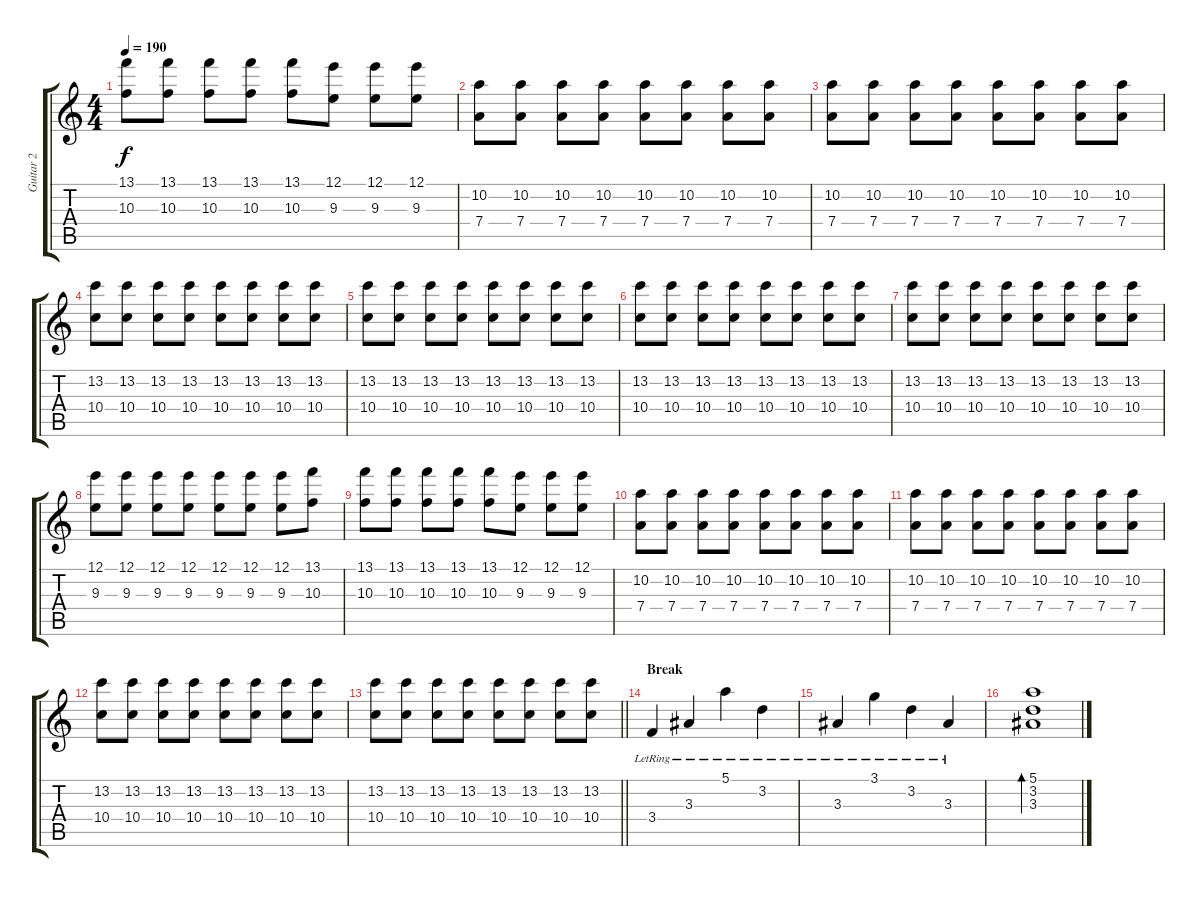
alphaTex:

\track ("Guitar 2" "Guitar 2") {instrument overdrivenguitar}
\staff {score tabs}
\tuning (E4 B3 G3 D3 A2 E2) {hide}
\ts (4 4)
\tempo 190
\clef g2
\ks c
(13.1 10.3).8{dy f} (13.1 10.3).8 (13.1 10.3).8 (13.1 10.3).8 (13.1 10.3).8 (12.1 9.3).8 (12.1 9.3).8 (12.1 9.3).8 |
(10.2 7.4).8 (10.2 7.4).8 (10.2 7.4).8 (10.2 7.4).8 (10.2 7.4).8 (10.2 7.4).8 (10.2 7.4).8 (10.2 7.4).8 |
(10.2 7.4).8 (10.2 7.4).8 (10.2 7.4).8 (10.2 7.4).8 (10.2 7.4).8 (10.2 7.4).8 (10.2 7.4).8 (10.2 7.4).8 |
(13.2 10.4).8 (13.2 10.4).8 (13.2 10.4).8 (13.2 10.4).8 (13.2 10.4).8 (13.2 10.4).8 (13.2 10.4).8 (13.2 10.4).8 |
(13.2 10.4).8 (13.2 10.4).8 (13.2 10.4).8 (13.2 10.4).8 (13.2 10.4).8 (13.2 10.4).8 (13.2 10.4).8 (13.2 10.4).8 |
(13.2 10.4).8 (13.2 10.4).8 (13.2 10.4).8 (13.2 10.4).8 (13.2 10.4).8 (13.2 10.4).8 (13.2 10.4).8 (13.2 10.4).8 |
(13.2 10.4).8 (13.2 10.4).8 (13.2 10.4).8 (13.2 10.4).8 (13.2 10.4).8 (13.2 10.4).8 (13.2 10.4).8 (13.2 10.4).8 |
(12.1 9.3).8 (12.1 9.3).8 (12.1 9.3).8 (12.1 9.3).8 (12.1 9.3).8 (12.1 9.3).8 (12.1 9.3).8 (13.1 10.3).8 |
(13.1 10.3).8 (13.1 10.3).8 (13.1 10.3).8 (13.1 10.3).8 (13.1 10.3).8 (12.1 9.3).8 (12.1 9.3).8 (12.1 9.3).8 |
(10.2 7.4).8 (10.2 7.4).8 (10.2 7.4).8 (10.2 7.4).8 (10.2 7.4).8 (10.2 7.4).8 (10.2 7.4).8 (10.2 7.4).8 |
(10.2 7.4).8 (10.2 7.4).8 (10.2 7.4).8 (10.2 7.4).8 (10.2 7.4).8 (10.2 7.4).8 (10.2 7.4).8 (10.2 7.4).8 |
(13.2 10.4).8 (13.2 10.4).8 (13.2 10.4).8 (13.2 10.4).8 (13.2 10.4).8 (13.2 10.4).8 (13.2 10.4).8 (13.2 10.4).8 |
\barLineRight lightlight
(13.2 10.4).8 (13.2 10.4).8 (13.2 10.4).8 (13.2 10.4).8 (13.2 10.4).8 (13.2 10.4).8 (13.2 10.4).8 (13.2 10.4).8 |
\section ("" "Break")
3.4{lr}.4 3.3{lr}.4 5.1{lr}.4 3.2{lr}.4 |
3.3{lr}.4 3.1{lr}.4 3.2{lr}.4 3.3{lr}.4 |
(5.1 3.2 3.3).1{bd 60}
